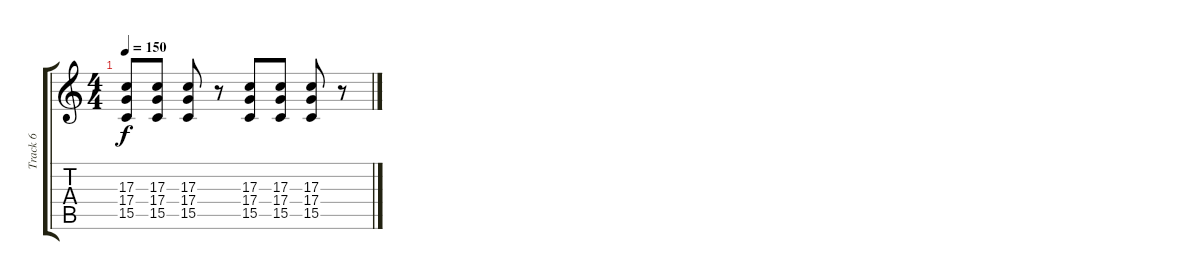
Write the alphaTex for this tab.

\track ("Track 6" "Track 6") {instrument stringensemble2}
\staff {score tabs}
\tuning (E4 B3 G3 D3 A2 E2) {hide}
\ts (4 4)
\tempo 150
\clef g2
\ks c
(17.3 17.4 15.5).8{dy f} (17.3 17.4 15.5).8 (17.3 17.4 15.5).8 r.8 (17.3 17.4 15.5).8 (17.3 17.4 15.5).8 (17.3 17.4 15.5).8 r.8
